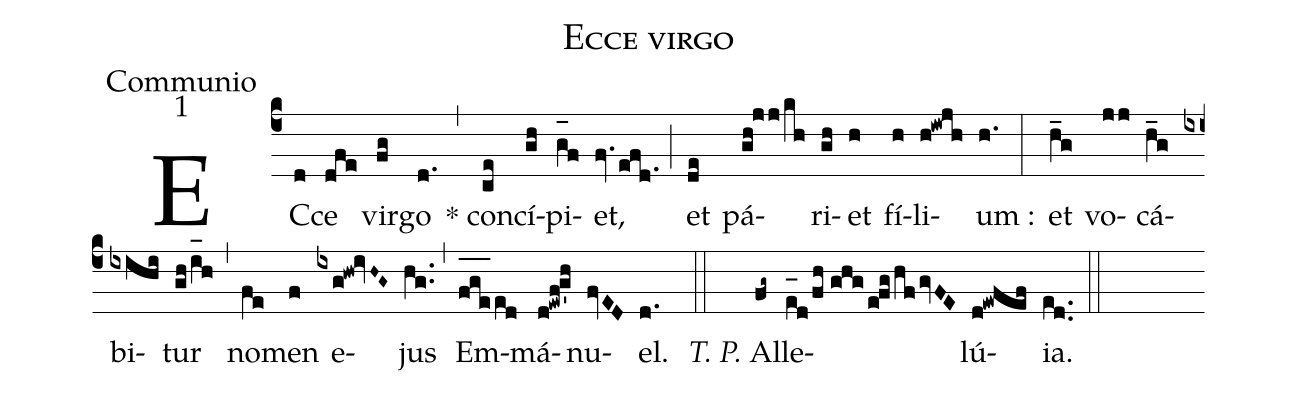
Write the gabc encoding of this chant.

name:Ecce virgo;
office-part:Communio;
mode:1;
%%
(c4) EC(d)ce(dfe) vir(fg)go(d.) (,) * con(ce)cí(gh)pi(g_[oh:h]f)et,(fv.efd.1) (;) et(de) pá(gh!jj/kh)ri(gh)et(h) fí(h)li(h!iwjh)um :(h.) (:) et(h_g) vo(jj)cá(h_g)bi(ixihi)tur(gh/i_[oh:m]h) (,) no(fe)men(f) e(ixg!hw!ivH~G~)jus(hg..) (,) <nlba>Em(f_[oh:h]g_[oh:h]e_[oh:h]ed)má(d!ewf!g'h)nu(fvED)el.(d.)</nlba> (::) <i>T. P.</i> Al(fg~)le(e_[oh:h]d/fh//ghgefghfgvFE)lú(d!ewfef){ia}.(ed..) (::)
